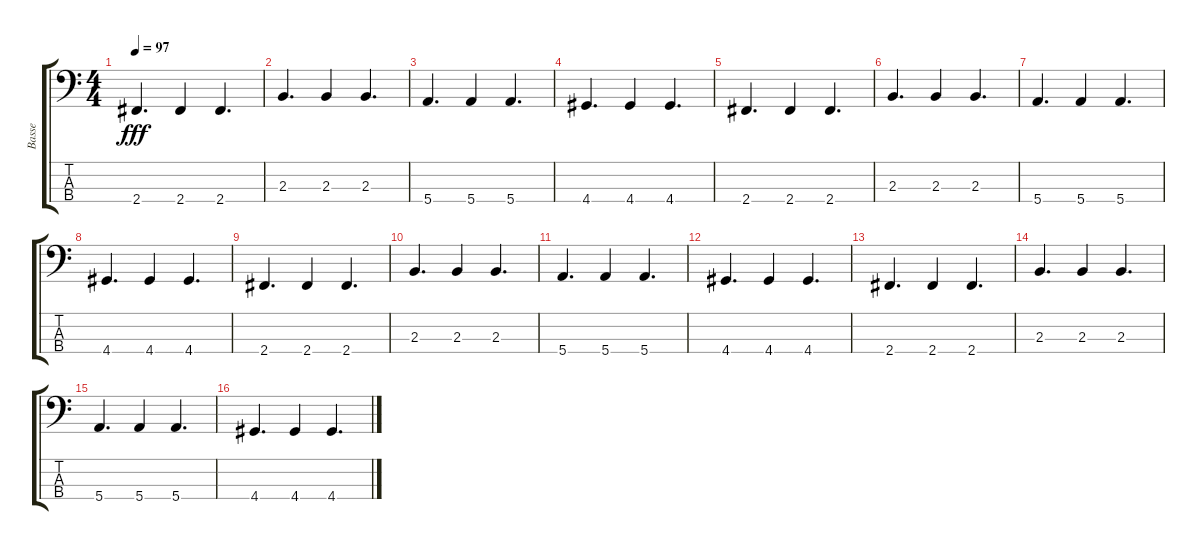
\track ("Basse" "Basse") {instrument electricbassfinger}
\staff {score tabs}
\tuning (G2 D2 A1 E1) {hide}
\ts (4 4)
\tempo 97
\clef f4
\ks c
2.4.4{d dy fff} 2.4.4 2.4.4{d} |
2.3.4{d} 2.3.4 2.3.4{d} |
5.4.4{d} 5.4.4 5.4.4{d} |
4.4.4{d} 4.4.4 4.4.4{d} |
2.4.4{d} 2.4.4 2.4.4{d} |
2.3.4{d} 2.3.4 2.3.4{d} |
5.4.4{d} 5.4.4 5.4.4{d} |
4.4.4{d} 4.4.4 4.4.4{d} |
2.4.4{d} 2.4.4 2.4.4{d} |
2.3.4{d} 2.3.4 2.3.4{d} |
5.4.4{d} 5.4.4 5.4.4{d} |
4.4.4{d} 4.4.4 4.4.4{d} |
2.4.4{d} 2.4.4 2.4.4{d} |
2.3.4{d} 2.3.4 2.3.4{d} |
5.4.4{d} 5.4.4 5.4.4{d} |
4.4.4{d} 4.4.4 4.4.4{d}
